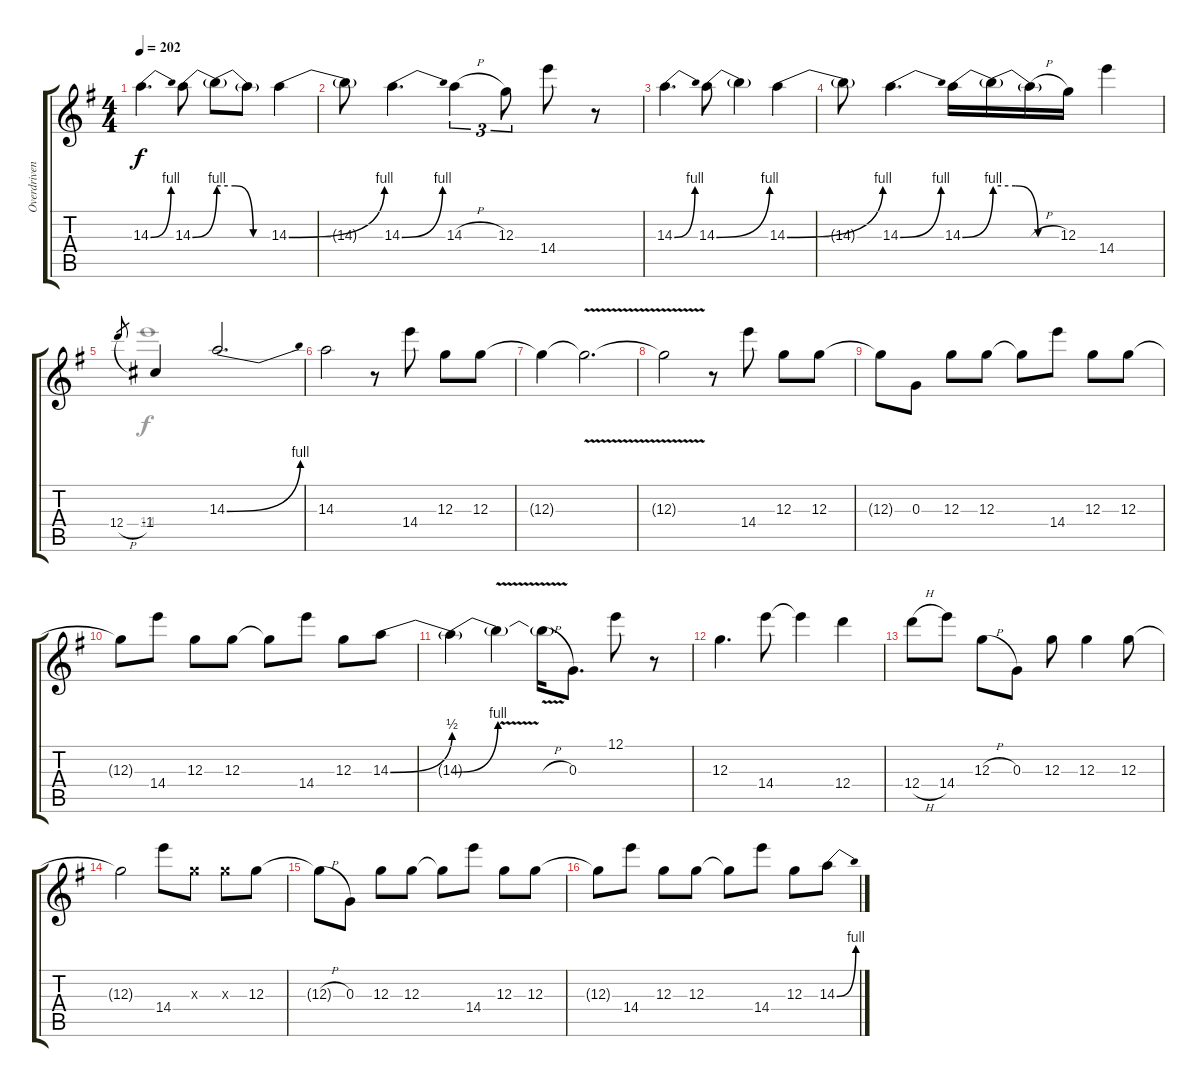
\track ("Overdriven Gtr." "Overdriven") {instrument overdrivenguitar}
\staff {score tabs}
\tuning (E4 B3 G3 D4 A3 E3) {hide}
\voice
\ts (4 4)
\tempo 202
\clef g2
\ks g
14.3{be (bend 0 0 60 4)}.4{d dy f} 14.3{be (bend 0 0 60 4)}.8 14.3{be (custom 0 4 20 4 40 0 60 0) t}.8 14.3{t}.8 14.3{be (bend 0 0 60 4)}.4 |
14.3{t}.8 14.3{be (bend 0 0 60 4)}.4{d} 14.3{h}.4{tu (3 2)} 12.3.8{tu (3 2)} 14.4.8 r.8 |
14.3{be (bend 0 0 60 4)}.4{d} 14.3{be (bend 0 0 60 4)}.8 14.3{t}.4 14.3{be (bend 0 0 60 4)}.4 |
14.3{t}.8 14.3{be (bend 0 0 60 4)}.4{d} 14.3{be (bend 0 0 60 4)}.16 14.3{be (custom 0 4 20 4 40 0 60 0) t}.16 14.3{h t}.16 12.3.16 14.4.4 |
12.4{h}.8{gr} -1.4.4 14.3{be (bend 0 0 60 4)}.2{d} |
14.3.2 r.8 14.4.8 12.3.8 12.3.8 |
12.3{t}.4 12.3{v t}.2{d} |
12.3{v t}.2 r.8 14.4.8 12.3.8 12.3.8 |
12.3{t}.8 0.3.8 12.3.8 12.3.8 12.3{t}.8 14.4.8 12.3.8 12.3.8 |
12.3{t}.8 14.4.8 12.3.8 12.3.8 12.3{t}.8 14.4.8 12.3.8 14.3{be (bend 0 0 60 2)}.8 |
14.3{be (bend 0 0 60 4) t}.4 14.3{v t}.4 14.3{h t}.16 0.3.8{d} 12.1.8 r.8 |
12.3.4{d} 14.4.8 14.4{t}.4 12.4.4 |
12.4{h}.8 14.4.8 12.3{h}.8 0.3.8 12.3.8 12.3.4 12.3.8 |
12.3{t}.2 14.4.8 12.3{x}.8 12.3{x}.8 12.3.8 |
12.3{h t}.8 0.3.8 12.3.8 12.3.8 12.3{t}.8 14.4.8 12.3.8 12.3.8 |
12.3{t}.8 14.4.8 12.3.8 12.3.8 12.3{t}.8 14.4.8 12.3.8 14.3{be (bend 0 0 60 4)}.8
\voice
\clef g2
\ottava regular
\simile none
\ks g
|
|
|
|
14.4.1 |
|
|
|
|
|
|
|
|
|
|
